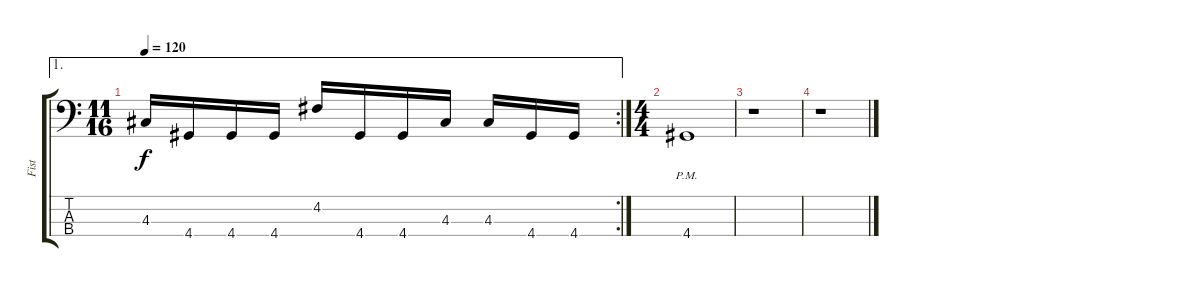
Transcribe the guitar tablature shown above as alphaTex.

\track ("Fist" "Fist") {instrument electricbassfinger}
\staff {score tabs}
\tuning (G2 D2 A1 E1) {hide}
\ae 1
\rc 2
\ts (11 16)
\tempo 120
\clef f4
\ks c
4.3.16{dy f} 4.4.16 4.4.16 4.4.16 4.2.16 4.4.16 4.4.16 4.3.16 4.3.16 4.4.16 4.4.16 |
\ts (4 4)
4.4{pm}.1 |
r.1 |
r.1
